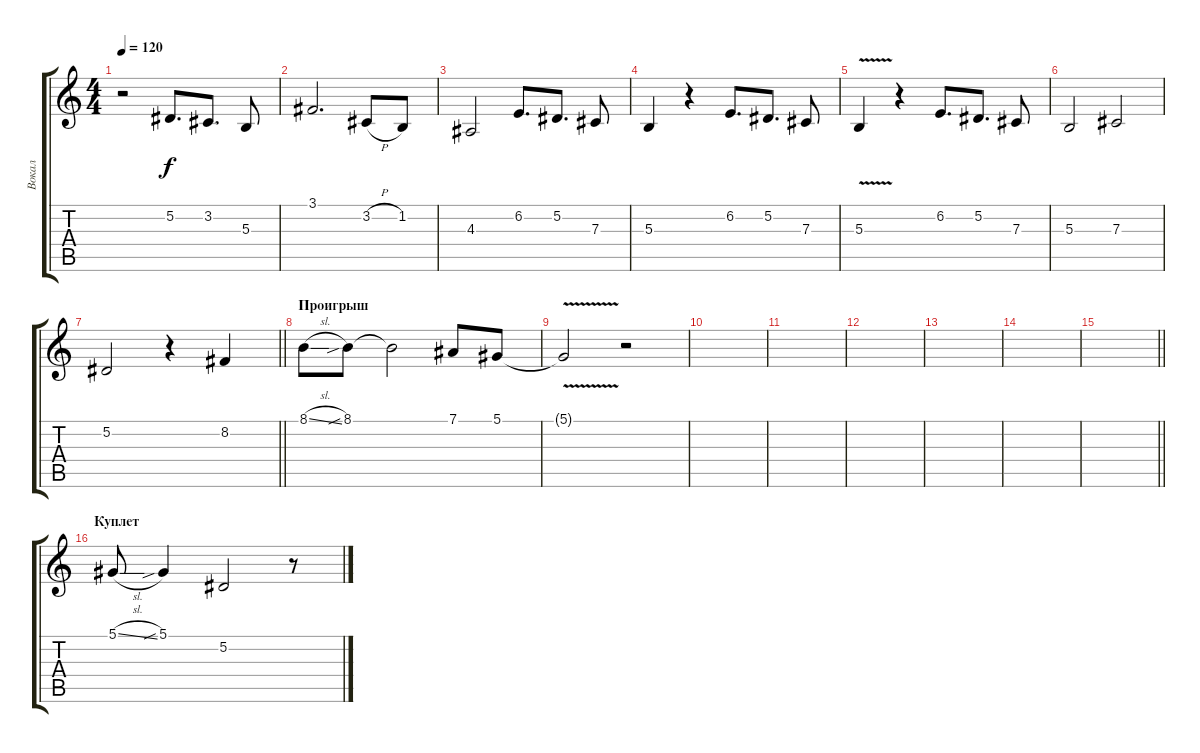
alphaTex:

\track ("Вокал" "Вокал") {instrument tenorsax}
\staff {score tabs}
\tuning (Eb4 Bb3 Gb3 Db3 Ab2 Eb2) {hide}
\ts (4 4)
\tempo 120
\clef g2
\ks c
r.2{dy f} 5.2.8{d} 3.2.8{d} 5.3.8 |
3.1.2{d} 3.2{h}.8 1.2.8 |
4.3.2 6.2.8{d} 5.2.8{d} 7.3.8 |
5.3.4 r.4 6.2.8{d} 5.2.8{d} 7.3.8 |
5.3{v}.4 r.4 6.2.8{d} 5.2.8{d} 7.3.8 |
5.3.2 7.3.2 |
\barLineRight lightlight
5.2.2 r.4 8.2.4 |
\section ("" "Проигрыш")
8.1{sl}.8 8.1{sib}.8 8.1{t}.2 7.1.8 5.1.8 |
5.1{v t}.2 r.2 |
|
|
|
|
|
\barLineRight lightlight
|
\section ("" "Куплет")
5.1{sl}.8 5.1{sib}.4 5.2.2 r.8
